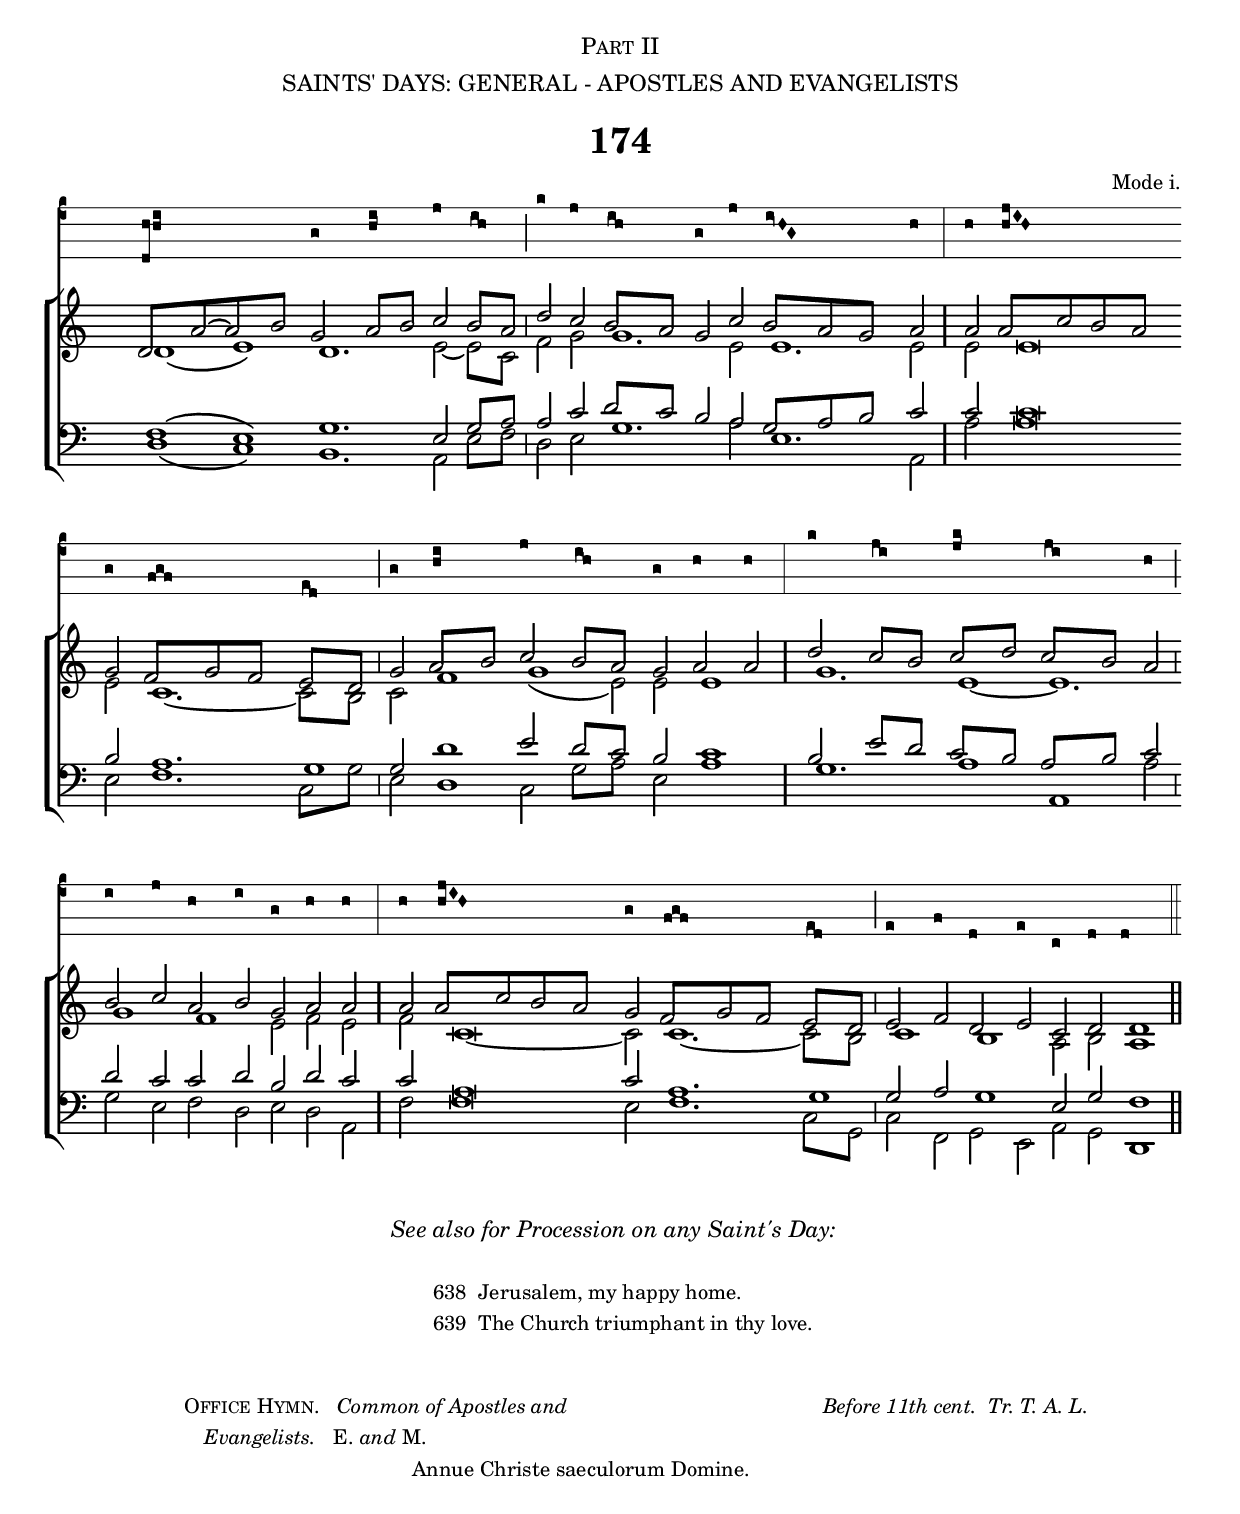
%%% 280.png
%%% Hymn 174  Lord of creation, bow thine ear, O Christ, to hear 
%%% Version 1


\version "2.10"

\include "gregorian-init.ly"

\header {
	dedication = \markup { \center-align {  \line { \smallCaps "Part II" }
		\line { "SAINTS' DAYS: GENERAL - APOSTLES AND EVANGELISTS" }
		\hspace #0.1 }}	

  title = "174"
  
  arranger = \markup { \small { "Mode i." }}
  
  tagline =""
}

%%%%%%%%%%%%%%%% Macros

%% macro settings for stemless long note which is 2x duration of regular white note    
ln = {\once \override NoteHead #'duration-log = #0 
           \once \override Stem #'stencil = ##f
           \once \override NoteColumn #'force-hshift = #0.4 }

%% a second set of macro settings for stemless long notes ( 2x duration of regular white note )
%% this one uses X-offset instead of force-hshift.
%% All long notes are offset slightly to the right with respect to any beamed notes which 
%% they are aligned with.  Normally, this is done with force-hshift.  
%% However, when 2 long notes occur one atop the other (i.e. in S + A pats or in T + B parts), then applying force-hshift
%% to both does not work.  Hence one note needs to be moved with the regular force-hshift in the \ln macro above,
%% while the other is moved with X-offset with the macro \lnb
%% In general force-hshift is preferred whenever possible as slurs are adjusted automatically, while X-offset especially
%% when used with a bottom slur often results in a slur starting too far to the left and which then needs manual adjustment. 

lnb = {\once \override NoteHead #'duration-log = #0 
           \once \override Stem #'stencil = ##f
           \once \override NoteHead #'X-offset = #0.8 }

%% settings to generate the double longnotes (breves)

brevenote = { \once \override NoteHead #'duration-log = #-1  
                \once \override NoteColumn #'force-hshift = #0.8 }
%%% same as \brevenote but modified for the same reason as \lnb is modified for \ln		
		
brevenoteb = { \once \override NoteHead #'duration-log = #-1  
                \once \override NoteHead #'X-offset = #1.6 }		
	   		
%%% Half-height bar.  Prints a bar glyph which spans only the middle two staff lines.  
%%% This macro works by replacing the glyph used by the \bar "|" function.

halfbar = {\once \override Staff.BarLine #'stencil = #ly:text-interface::print 
            \once \override Staff.BarLine #'text = \markup  {   \hspace #-0.6 \filled-box #'(0 . 0.15) #'(-1.0 . 1.0) #0  
                                                                                                                    
            }         
        \bar "|"}  	
	


%%% Plainsong half-bar.  Prints a bar glyph on a plainsong staff slightly shorter than a full height bar.
%%% Corresponds to a half-height bar on a normal SATB staff
%%% This macro works by replacing the glyph used by the \bar "|" function.	
	
phalfbar = {\once \override Staff.BarLine #'stencil = #ly:text-interface::print 
            \once \override Staff.BarLine #'text = \markup  {  \hspace #-0.6 \filled-box #'(0 . 0.15) #'(-1.8 . 1.8 ) #0
            }          
        \bar "||"} 	
	
%%%%%%%%%%%%% End of Macro Definitions		
	

%%% plainsong voice

plainsong = \context VaticanaVoice  {  \relative c { 
	\clef "vaticana-do3"
	\set fontSize = #3
        \key c \major 
  \[ d8 \pes a' a \pes b \] g \[ a \pes b \] c \[ b \flexa a \] \phalfbar d c \[ b \flexa a \] g c \[ \virga b \inclinatum a \inclinatum g \] a \bar "|" a \[ a \pes c \inclinatum b \inclinatum a \] \bar "" \break

  g \[ f g f \] \[ e \flexa d \] \phalfbar g \[ a \pes b \] c \[ b \flexa a \] g a a \bar "|" d \[ c \flexa b \] \[ c \pes d \] \[ c \flexa b \] a \phalfbar \break

  b c a b g a a \bar "|" a \[ a \pes c \inclinatum b \inclinatum a \] g \[ f g  f \] \[ e \flexa d \] \phalfbar e f d e c d d4 \bar "||"

}} 
  
%%% SATB voices

global = {
  \key c \major 
  \set Staff.midiInstrument = "church organ"
}

soprano = \relative c' {
	\autoBeamOff
  d8[ a' ~ a b] g a[ b] c b[ a] \halfbar d c b[ a] g c b[ a g] a \bar "|" a a[ c b a] \bar "" \break
  g f[ g f] e[ d] \halfbar g a[ b] c b[ a] g a a \bar "|" d c[ b] c[ d] c[ b] a \halfbar \break
  b c a b g a a \bar "|" a a[ c b a] g f[ g f] e[ d] \halfbar e f d e c d \ln d4 \bar "||"
}


alto = \relative c' {
	\autoBeamOff
  \once \override Slur #'extra-offset = #'(1.2 . 0.0)		
  \ln d4( \ln e) \ln d4. e8 ~ e8[ c] \halfbar f g \ln g4. e8 \ln e4. e8 \bar "|" e \brevenote e\breve *1/4 \bar "" \break
  e8 \ln c4. ~ c8[ b] \halfbar c8 \ln f4 \ln g( e8) e \ln e4 \bar "|" \ln g4. \ln e4 ~ \ln e4. \halfbar \break
  \ln g4 \ln f4 e8 f e \bar "|" f \brevenote c\breve * 1/4 ~ c8 \ln c4. ~ c8[ b] \halfbar \ln c4 \ln b a8 b \ln a4 \bar "||"
}


tenor = \relative c { \clef bass
	\autoBeamOff
  \ln f4( \ln e) \ln g4. e8 g[ a] \halfbar a c d[ c] b a g[ a b] c \bar "|" c \brevenote c\breve *1/4 \bar "" \break
  b8 \ln a4. \ln g4 \halfbar g8 \ln d'4 e8 d[ c] b \ln c4 \bar "|" b8 e[ d] c[ b] a[ b] c \halfbar \break
  d8 c c d b d c \bar "|" c \brevenote a\breve * 1/4 c8 \ln a4. \ln g4 \halfbar g8 a \ln g4 e8 g \ln f4 \bar "||"
}


bass = \relative c { \clef bass
	\autoBeamOff
  \once \override Slur #'extra-offset = #'(2.0 . 0.0)		
  \lnb d4( \lnb c) \lnb b4. a8 e'[ f] \halfbar d e \ln g4. a8 \ln e4. a,8 \bar "|" a'8 \brevenoteb a\breve *1/4 \bar "" \break
  e8 \lnb f4. c8[ g'] \halfbar e \lnb d4 c8 g'[ a] e \lnb a4 \bar "|" \ln g4. \ln a4 \ln a,4 a'8 \halfbar \break
  g8 e f d e d a \bar "|" f' \brevenoteb f\breve *1/4 e8 \lnb f4. c8[ g] \halfbar c f, g e a g \ln d4 \bar "||"
}


#(ly:set-option 'point-and-click #f)

\book {

\paper {
 #(set-paper-size "a4")
%% annotate-spacing = ##t
 print-page-number = ##f
 ragged-last-bottom = ##t
 ragged-bottom = ##t
}

\score {	
  <<
  \new VaticanaStaff {\plainsong }
  \new ChoirStaff <<
   \new Staff = "upper" <<
      \context Voice = sopranos {\voiceOne \global \soprano }
      \context Voice = altos {\voiceTwo \global \alto }
                      >> 
   \new Staff = "lower" <<
      \context Voice = tenors {\voiceOne \global \tenor }
      \context Voice = bass {\voiceTwo \global \bass }
	             >> 
		 >>  
  >>

\layout {
	
  ragged-right = ##f
  ragged-last = ##f
  \context { \Score timing = ##f }
  \context { \Score \override TimeSignature #'transparent = ##t }
  \context { \Score \remove "Mark_engraver" }
  \context { \Staff \consists "Mark_engraver" }
  
  % *** Needed to produce beamed minims - which are quavers in disguise
  \context { \Staff \override NoteHead #'duration-log = #1 }
  \context { \Staff \override Stem #'flag-style = #'no-flag }
  
  \context { \VaticanaStaff
           % *** Increases distance between lines of staff  
           \override StaffSymbol #'staff-space = #1.6            
           % *** Changes staff to black instead of default red
           \revert StaffSymbol #'color
           % *** Makes clef bigger       
           \override Clef #'font-size = #3
           % *** Would make ledger lines black, if there were any
           \revert LedgerLineSpanner #'color
           % *** Makes terminal barline visible 
           \override BarLine #'transparent = ##f 
  	   % *** Remove custos
	   \remove Custos_engraver
	   % needed for certain tweaks
	   \consists "Mark_engraver"
           }
     }
} %%% score bracket 

%%% A separate score block to generate the midi minus the plainsong voice
%%% Since minims are quavers in disguise, tempo has to be set accordingly, tempo set to 2=80

\score {	
  \new ChoirStaff <<
   \new Staff = "upper" <<
      \context Voice = sopranos {\voiceOne \global \soprano }
      \context Voice = altos {\voiceTwo \global \alto }
                      >> 
   \new Staff = "lower" <<
      \context Voice = tenors {\voiceOne \global \tenor }
      \context Voice = bass {\voiceTwo \global \bass }
	             >> 
		 >>  

\midi { 
  \context { \Score tempoWholesPerMinute = #(ly:make-moment 80 8) }
       } 
}


\markup {  \column { \line { \hspace #32 \italic "See also for Procession on any Saint's Day:" }
	\line { "             " }
	\line { \hspace	#36 \small "638  Jerusalem, my happy home." }
	\line {	\hspace #36 \small "639  The Church triumphant in thy love." }
}}		


%%fake score block to occupy space and force a pagebreak.  Can't think of a better way of doing this.
\score{
	{s4 }
\header { breakbefore = ##f piece = ##f opus = ##f tagline = ##f }
\layout{	
	\context { \Staff
		\remove Time_signature_engraver
		\remove Key_engraver
		\remove Clef_engraver
		\remove Staff_symbol_engraver
}}}


%%% Lyric titles and attributions

\markup { \hspace #12 \small {  \column { \line {\smallCaps  "Office Hymn."  \italic "  Common of Apostles and"  \hspace #24 \italic "Before 11th cent.  Tr. T. A. L." }    
	\line { \hspace #2 \italic "Evangelists.  " "E." \italic "and" "M." } 
	\line { \hspace #22 "Annue Christe saeculorum Domine." }
}}}


%%% Lyrics

\markup { \hspace #22 %%add space as necc. to center the column
          \column { %% super column of everything
	              \column { %%verse 1 is a column of 2 lines  
	                  \line { \hspace #2.2 \column { \lower #2.4 \fontsize #8 "L" }   %%Drop Cap goes here
				  \hspace #-1.0    %% adjust this if other letters are too far from Drop Cap
				  \column  { \raise #0.0 "ORD of Creation, bow thine ear. O Christ, to hear"
			                                 "  The intercession of thy servant true and dear," } }     
	                  \line {  \hspace #2.5  %%adjust hspace until this line left edge is flush with Drop Cap
				   \lower  #1.56  %%adjust this until the line spacing looks right
				   \column {   
					   "That we unworthy, who have trespassed in thy sight,"
					   "May live before thee where he dwells in glorious light."

					   "          " %%% adds space between verses
			  		}} 
			         } %%% finish verse 1 
           		\line { "2  "
			   \column {	     
				   "O God our Saviour, look on thine inheritance,"
				   "Sealed by the favour shining from thy countenance;"
				   "That no false spirit bring to nought the souls of price"
				   "Bought by the merit of thy perfect Sacrifice."
				   "                " %%% adds vertical spacing between verses
			}}
			   \line { "3  "
			   \column {	     
				   "We bear the burden of our guilt and enmity,"
				   "Until thy pardon lift the heart from slavery:"
				   "Then through the spending of thy life-blood, King of grace,"
				   "Grant us unending triumph in thy holy place."
				   "                " %%% adds vertical spacing between verses
			}}
			   \line { "4. "
			   \column {	     
				   "To thee the glorious Christ, our Saviour manifest,"
				   "All wreaths victorious, praise and worship be addrest,"
				   "Whom with the living Father humbly we adore,"
				   "And the life-giving Spirit, God for evermore.     Amen."
			}}
	  } %%% end supercolumn
} %%% end markup	  


%%% Amen score block

\score {  	
  <<
    <<
  \new VaticanaStaff <<
  \context VaticanaVoice = "plainsongamen"  {  \relative c { 	  
	\set Score.timing = ##f
	\override Staff.Clef #'#'font-size = #3
	\clef "vaticana-do3"
	\set fontSize = #3
	\override Staff.StaffSymbol #'staff-space = #1.6
	 
        \[ d8 e8 d8 \] d4
  }} 
                    >> 
 \new Lyrics = "lyrics" { s1 }
 \new ChoirStaff
   <<
   \context Staff = upper \with {  fontSize = #-3  \override StaffSymbol #'staff-space = #(magstep -2) } 
                              << 
	\context Voice = "sopranos" { \relative c' { 
	                                              \clef treble \global
	                                              \voiceOne d8[ e d] \ln d4 \bar "||" }}
	\context Voice = "altos"    { \relative c' { 
	                                              \global
	                                              \voiceTwo  b8[ c b] \ln a4 \bar "||" }}
	                      >>
	\context Staff = lower \with { fontSize = #-3  \override StaffSymbol #'staff-space = #(magstep -2) } 
	                      <<
	\context Voice = "tenors" { \relative c { 
		                                  \clef bass  \global
	                                          \voiceThree \ln g'4. \ln f4 \bar "||" }}
	\context Voice = "basses" { \relative c { 
	                                          \clef bass  \global
						  \voiceFour g8[ c g] \ln d4 \bar "||" }}
			        >> 
   >>
  \context Lyrics = "lyrics" \lyricsto "sopranos" { \override LyricText #'font-size = #-1  A  - - "  men." }
  >>
>>

\header { breakbefore = ##f piece = " " opus = " " }

\layout {
     indent = 13\cm
     raggedright = ##t
     packed = ##f
     \context { \Score \override TimeSignature #'transparent = ##t }
     \context { \Score \override SeparationItem #'padding = #2 }
     \context { \Staff \override VerticalAxisGroup #'minimum-Y-extent = #'( -5 . 4) }
     \context { \Score \remove "Bar_number_engraver"
		timing = ##f 
              }
     \context { \Staff \override NoteHead #'duration-log = #1 }
     \context { \Staff \override Stem #'flag-style = #'no-flag }
     \context { \VaticanaStaff %%customize vaticana staff context 
	          \revert StaffSymbol #'color
		  \revert LedgerLineSpanner #'color
		  \override BarLine #'transparent = ##f 
		  \remove Custos_engraver
 	} 
} 

}

%%% Separate score block for Amen midi minus plainsong voice
%%% Since the minims are quavers in disguise, the tempo has to be adjusted accordingly. A tempo of 2=80 is set.

\score {  	
 \new ChoirStaff
   <<
   \context Staff = upper \with {  fontSize = #-3  \override StaffSymbol #'staff-space = #(magstep -2) } 
                              << 
	\context Voice = "sopranos" { \relative c' { 
	                                              \clef treble \global
	                                              \voiceOne d8[ e d] \ln d4 \bar "||" }}
	\context Voice = "altos"    { \relative c' { 
	                                              \global
	                                              \voiceTwo  b8[ c b] \ln a4 \bar "||" }}
	                      >>
	\context Staff = lower \with { fontSize = #-3  \override StaffSymbol #'staff-space = #(magstep -2) } 
	                      <<
	\context Voice = "tenors" { \relative c { 
		                                  \clef bass  \global
	                                          \voiceThree \ln g'4. \ln f4 \bar "||" }}
	\context Voice = "basses" { \relative c { 
	                                          \clef bass  \global
						  \voiceFour g8[ c g] \ln d4 \bar "||" }}
			        >> 
   >>
   
\midi {  
   \context {
       \Score 
       tempoWholesPerMinute = #(ly:make-moment 80 8) }
      }

}
	

} %% book bracket

